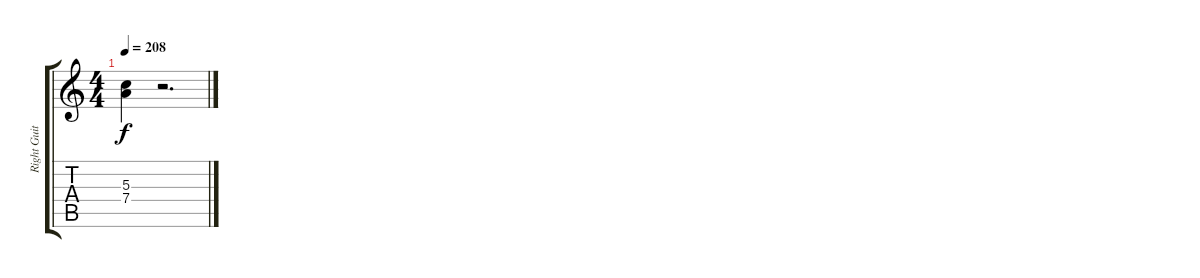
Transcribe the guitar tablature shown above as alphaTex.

\track ("Right Guitar" "Right Guit") {instrument distortionguitar}
\staff {score tabs}
\tuning (E4 B3 G3 D3 A2 E2) {hide}
\ts (4 4)
\tempo 208
\clef g2
\ks c
(5.3 7.4).4{dy f} r.2{d}
